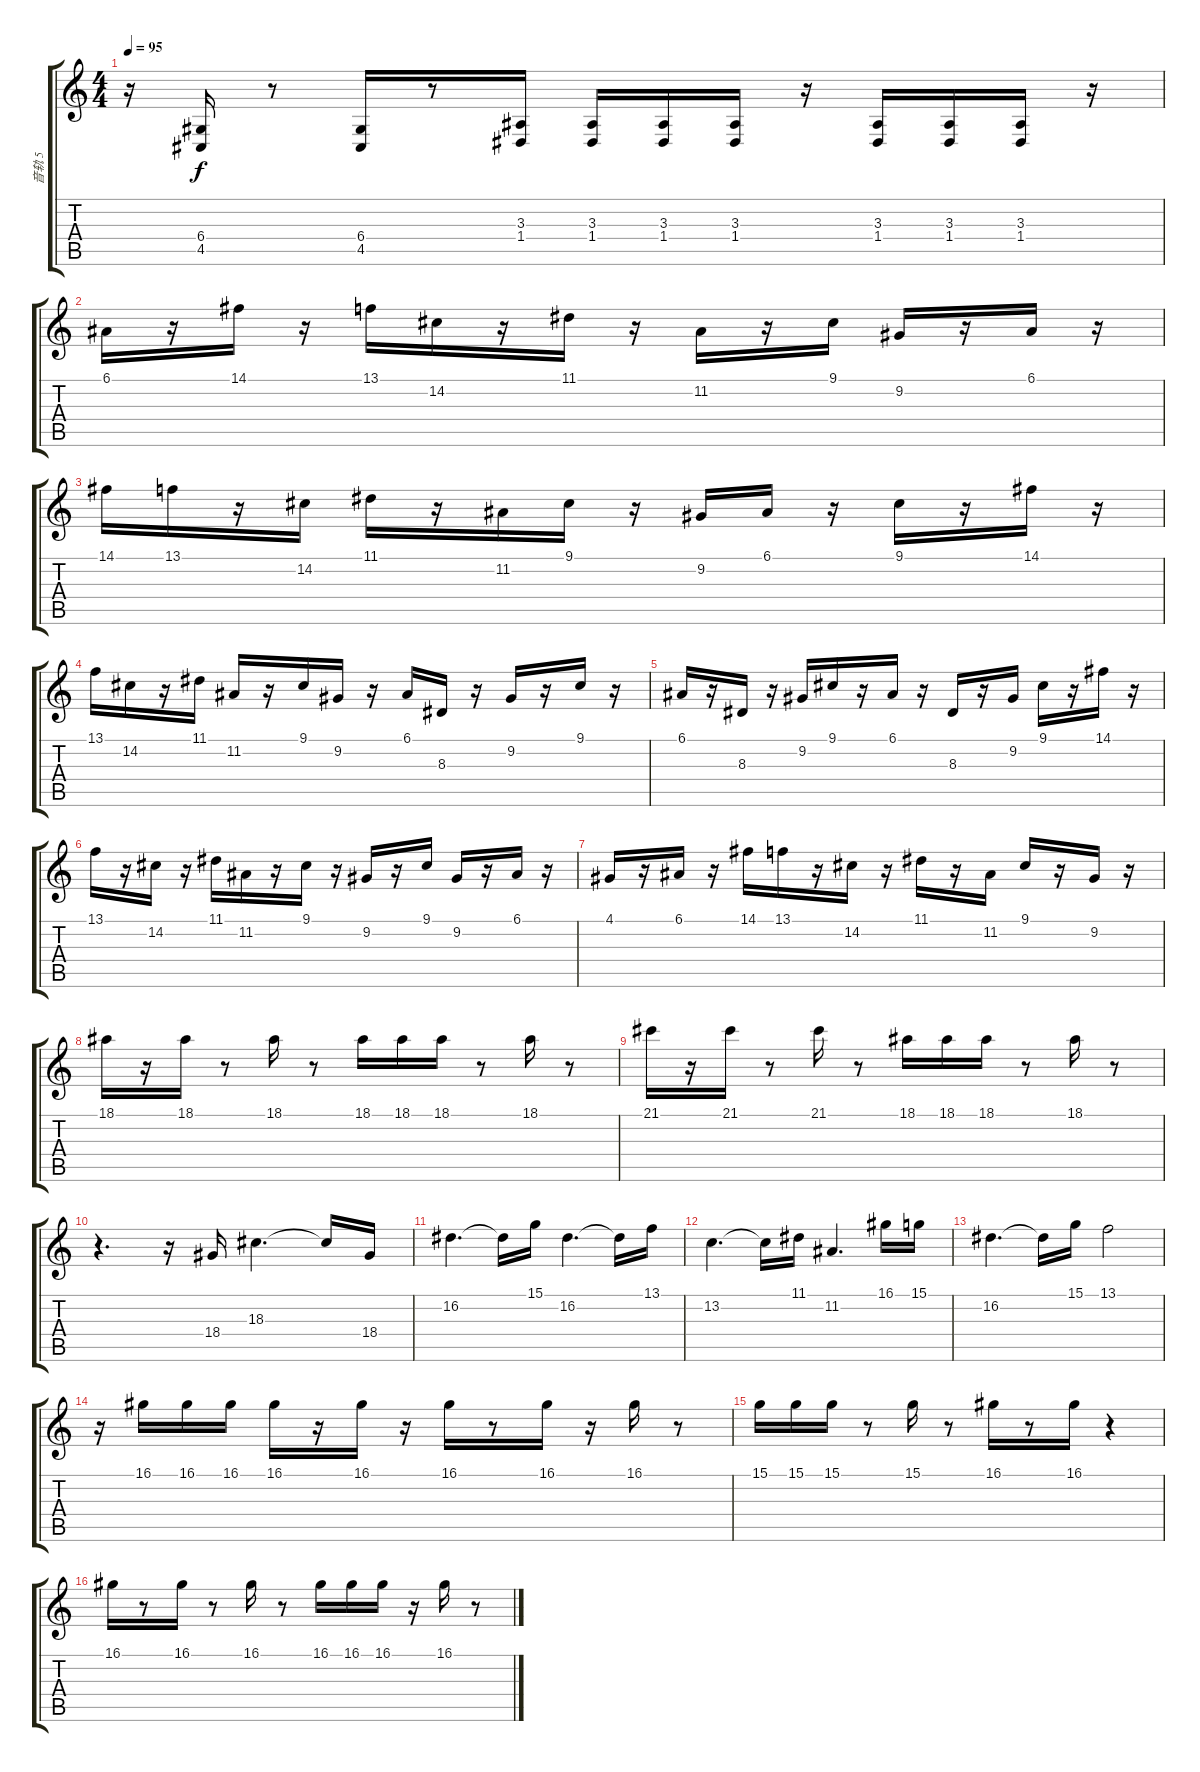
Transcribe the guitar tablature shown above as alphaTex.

\track ("音轨 5" "音轨 5") {instrument stringensemble1}
\staff {score tabs}
\tuning (E4 B3 G3 D3 A2 E2) {hide}
\ts (4 4)
\tempo 95
\clef g2
\ks c
r.16{dy f} (6.4 4.5).16 r.8 (6.4 4.5).16 r.8 (3.3 1.4).16 (3.3 1.4).16 (3.3 1.4).16 (3.3 1.4).16 r.16 (3.3 1.4).16 (3.3 1.4).16 (3.3 1.4).16 r.16 |
6.1.16 r.16 14.1.16 r.16 13.1.16 14.2.16 r.16 11.1.16 r.16 11.2.16 r.16 9.1.16 9.2.16 r.16 6.1.16 r.16 |
14.1.16 13.1.16 r.16 14.2.16 11.1.16 r.16 11.2.16 9.1.16 r.16 9.2.16 6.1.16 r.16 9.1.16 r.16 14.1.16 r.16 |
13.1.16 14.2.16 r.16 11.1.16 11.2.16 r.16 9.1.16 9.2.16 r.16 6.1.16 8.3.16 r.16 9.2.16 r.16 9.1.16 r.16 |
6.1.16 r.16 8.3.16 r.16 9.2.16 9.1.16 r.16 6.1.16 r.16 8.3.16 r.16 9.2.16 9.1.16 r.16 14.1.16 r.16 |
13.1.16 r.16 14.2.16 r.16 11.1.16 11.2.16 r.16 9.1.16 r.16 9.2.16 r.16 9.1.16 9.2.16 r.16 6.1.16 r.16 |
4.1.16 r.16 6.1.16 r.16 14.1.16 13.1.16 r.16 14.2.16 r.16 11.1.16 r.16 11.2.16 9.1.16 r.16 9.2.16 r.16 |
18.1.16 r.16 18.1.16 r.8 18.1.16 r.8 18.1.16 18.1.16 18.1.16 r.8 18.1.16 r.8 |
21.1.16 r.16 21.1.16 r.8 21.1.16 r.8 18.1.16 18.1.16 18.1.16 r.8 18.1.16 r.8 |
r.4{d} r.16 18.4.16 18.3.4{d} 18.3{t}.16 18.4.16 |
16.2.4{d} 16.2{t}.16 15.1.16 16.2.4{d} 16.2{t}.16 13.1.16 |
13.2.4{d} 13.2{t}.16 11.1.16 11.2.4{d} 16.1.16 15.1.16 |
16.2.4{d} 16.2{t}.16 15.1.16 13.1.2 |
r.16 16.1.16 16.1.16 16.1.16 16.1.16 r.16 16.1.16 r.16 16.1.16 r.8 16.1.16 r.16 16.1.16 r.8 |
15.1.16 15.1.16 15.1.16 r.8 15.1.16 r.8 16.1.16 r.8 16.1.16 r.4 |
16.1.16 r.8 16.1.16 r.8 16.1.16 r.8 16.1.16 16.1.16 16.1.16 r.16 16.1.16 r.8
